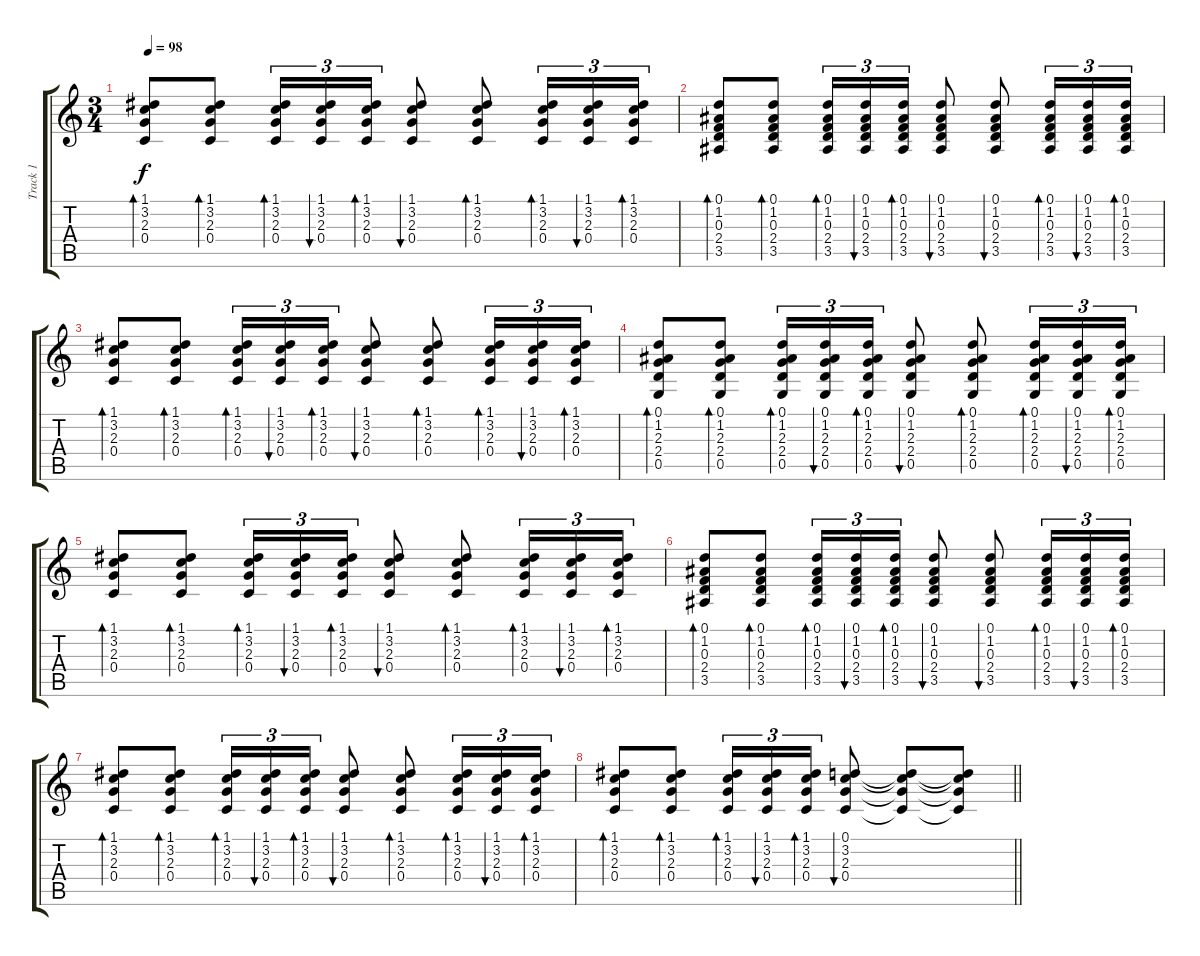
\track ("Track 1" "Track 1") {instrument acousticguitarsteel}
\staff {score tabs}
\tuning (D4 A3 F3 C3 G2 C2) {hide}
\ts (3 4)
\tempo 98
\clef g2
\ks c
(1.1 3.2 2.3 0.4).8{bd 60 dy f} (1.1 3.2 2.3 0.4).8{bd 60} (1.1 3.2 2.3 0.4).16{tu (3 2) bd 60} (1.1 3.2 2.3 0.4).16{tu (3 2) bu 60} (1.1 3.2 2.3 0.4).16{tu (3 2) bd 60} (1.1 3.2 2.3 0.4).8{bu 60} (1.1 3.2 2.3 0.4).8{bd 60} (1.1 3.2 2.3 0.4).16{tu (3 2) bd 60} (1.1 3.2 2.3 0.4).16{tu (3 2) bu 60} (1.1 3.2 2.3 0.4).16{tu (3 2) bd 60} |
(0.1 1.2 0.3 2.4 3.5).8{bd 60} (0.1 1.2 0.3 2.4 3.5).8{bd 60} (0.1 1.2 0.3 2.4 3.5).16{tu (3 2) bd 60} (0.1 1.2 0.3 2.4 3.5).16{tu (3 2) bu 60} (0.1 1.2 0.3 2.4 3.5).16{tu (3 2) bd 60} (0.1 1.2 0.3 2.4 3.5).8{bu 60} (0.1 1.2 0.3 2.4 3.5).8{bu 60} (0.1 1.2 0.3 2.4 3.5).16{tu (3 2) bd 60} (0.1 1.2 0.3 2.4 3.5).16{tu (3 2) bu 60} (0.1 1.2 0.3 2.4 3.5).16{tu (3 2) bd 60} |
(1.1 3.2 2.3 0.4).8{bd 60} (1.1 3.2 2.3 0.4).8{bd 60} (1.1 3.2 2.3 0.4).16{tu (3 2) bd 60} (1.1 3.2 2.3 0.4).16{tu (3 2) bu 60} (1.1 3.2 2.3 0.4).16{tu (3 2) bd 60} (1.1 3.2 2.3 0.4).8{bu 60} (1.1 3.2 2.3 0.4).8{bd 60} (1.1 3.2 2.3 0.4).16{tu (3 2) bd 60} (1.1 3.2 2.3 0.4).16{tu (3 2) bu 60} (1.1 3.2 2.3 0.4).16{tu (3 2) bd 60} |
(0.1 1.2 2.3 2.4 0.5).8{bd 60} (0.1 1.2 2.3 2.4 0.5).8{bd 60} (0.1 1.2 2.3 2.4 0.5).16{tu (3 2) bd 60} (0.1 1.2 2.3 2.4 0.5).16{tu (3 2) bu 60} (0.1 1.2 2.3 2.4 0.5).16{tu (3 2) bd 60} (0.1 1.2 2.3 2.4 0.5).8{bu 60} (0.1 1.2 2.3 2.4 0.5).8{bd 60} (0.1 1.2 2.3 2.4 0.5).16{tu (3 2) bd 60} (0.1 1.2 2.3 2.4 0.5).16{tu (3 2) bu 60} (0.1 1.2 2.3 2.4 0.5).16{tu (3 2) bd 60} |
(1.1 3.2 2.3 0.4).8{bd 60} (1.1 3.2 2.3 0.4).8{bd 60} (1.1 3.2 2.3 0.4).16{tu (3 2) bd 60} (1.1 3.2 2.3 0.4).16{tu (3 2) bu 60} (1.1 3.2 2.3 0.4).16{tu (3 2) bd 60} (1.1 3.2 2.3 0.4).8{bu 60} (1.1 3.2 2.3 0.4).8{bd 60} (1.1 3.2 2.3 0.4).16{tu (3 2) bd 60} (1.1 3.2 2.3 0.4).16{tu (3 2) bu 60} (1.1 3.2 2.3 0.4).16{tu (3 2) bd 60} |
(0.1 1.2 0.3 2.4 3.5).8{bd 60} (0.1 1.2 0.3 2.4 3.5).8{bd 60} (0.1 1.2 0.3 2.4 3.5).16{tu (3 2) bd 60} (0.1 1.2 0.3 2.4 3.5).16{tu (3 2) bu 60} (0.1 1.2 0.3 2.4 3.5).16{tu (3 2) bd 60} (0.1 1.2 0.3 2.4 3.5).8{bu 60} (0.1 1.2 0.3 2.4 3.5).8{bu 60} (0.1 1.2 0.3 2.4 3.5).16{tu (3 2) bd 60} (0.1 1.2 0.3 2.4 3.5).16{tu (3 2) bu 60} (0.1 1.2 0.3 2.4 3.5).16{tu (3 2) bd 60} |
(1.1 3.2 2.3 0.4).8{bd 60} (1.1 3.2 2.3 0.4).8{bd 60} (1.1 3.2 2.3 0.4).16{tu (3 2) bd 60} (1.1 3.2 2.3 0.4).16{tu (3 2) bu 60} (1.1 3.2 2.3 0.4).16{tu (3 2) bd 60} (1.1 3.2 2.3 0.4).8{bu 60} (1.1 3.2 2.3 0.4).8{bd 60} (1.1 3.2 2.3 0.4).16{tu (3 2) bd 60} (1.1 3.2 2.3 0.4).16{tu (3 2) bu 60} (1.1 3.2 2.3 0.4).16{tu (3 2) bd 60} |
\barLineRight lightlight
(1.1 3.2 2.3 0.4).8{bd 60} (1.1 3.2 2.3 0.4).8{bd 60} (1.1 3.2 2.3 0.4).16{tu (3 2) bd 60} (1.1 3.2 2.3 0.4).16{tu (3 2) bu 60} (1.1 3.2 2.3 0.4).16{tu (3 2) bd 60} (0.1 3.2 2.3 0.4).8{bu 60} (0.1{t} 3.2{t} 2.3{t} 0.4{t}).8 (0.1{t} 3.2{t} 2.3{t} 0.4{t}).8
